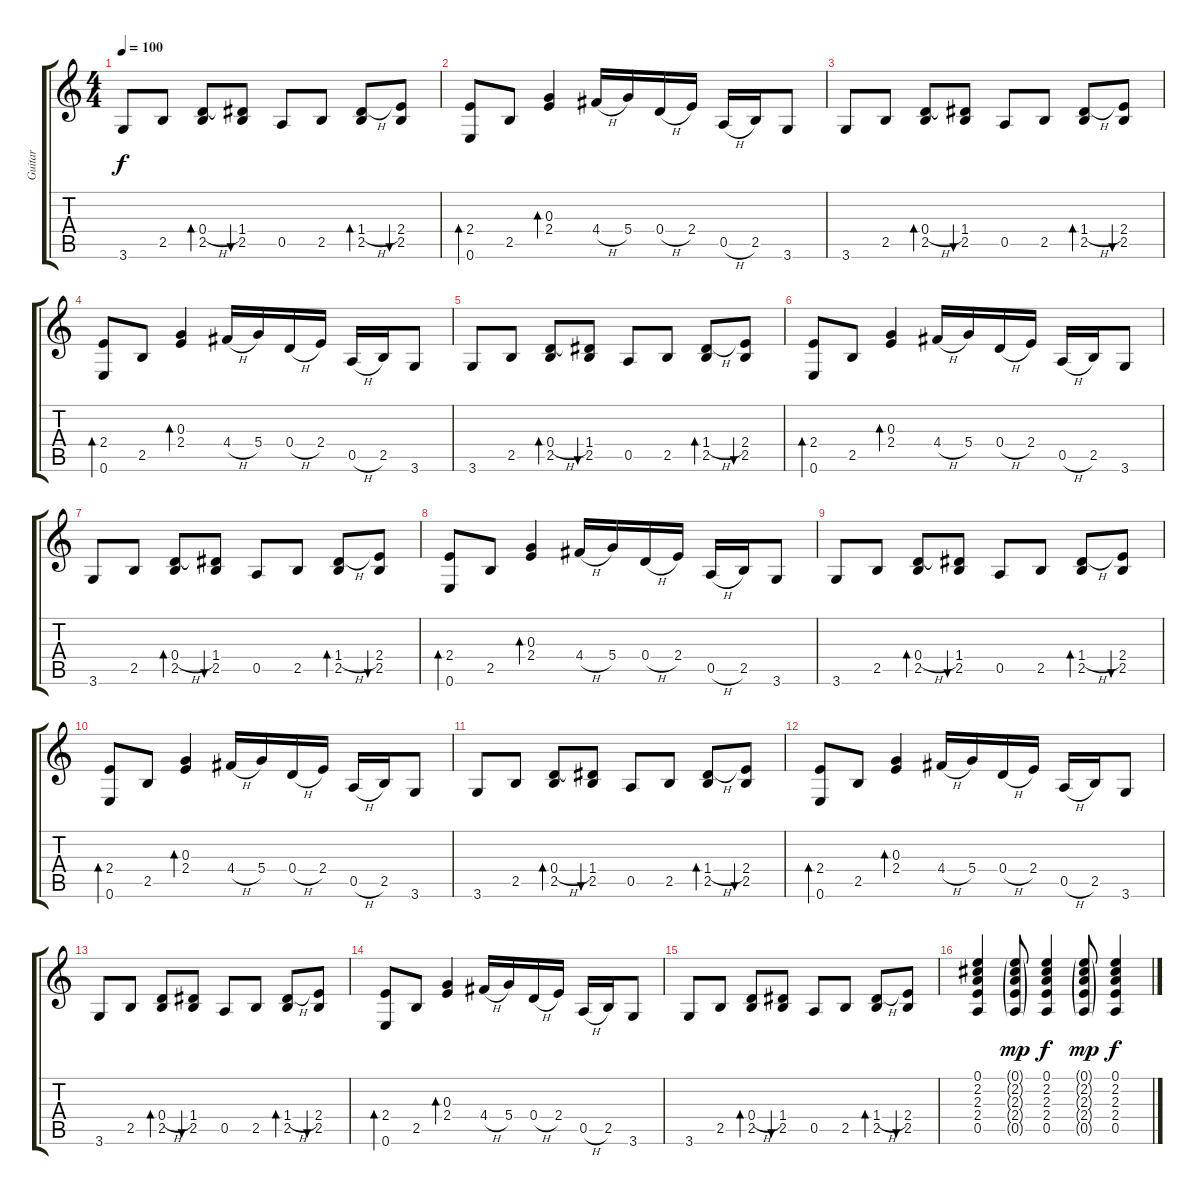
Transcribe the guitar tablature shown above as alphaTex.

\track ("Guitar" "Guitar") {instrument acousticguitarsteel}
\staff {score tabs}
\tuning (E4 B3 G3 D3 A2 E2) {hide}
\ts (4 4)
\tempo 100
\clef g2
\ks c
3.6.8{dy f} 2.5.8 (0.4{h} 2.5).8{bd 480} (1.4 2.5).8{bu 480} 0.5.8 2.5.8 (1.4{h} 2.5).8{bd 480} (2.4 2.5).8{bu 480} |
(2.4 0.6).8{bd 480} 2.5.8 (0.3 2.4).4{bd 480} 4.4{h}.16 5.4.16 0.4{h}.16 2.4.16 0.5{h}.16 2.5.16 3.6.8 |
3.6.8 2.5.8 (0.4{h} 2.5).8{bd 480} (1.4 2.5).8{bu 480} 0.5.8 2.5.8 (1.4{h} 2.5).8{bd 480} (2.4 2.5).8{bu 480} |
(2.4 0.6).8{bd 480} 2.5.8 (0.3 2.4).4{bd 480} 4.4{h}.16 5.4.16 0.4{h}.16 2.4.16 0.5{h}.16 2.5.16 3.6.8 |
3.6.8 2.5.8 (0.4{h} 2.5).8{bd 480} (1.4 2.5).8{bu 480} 0.5.8 2.5.8 (1.4{h} 2.5).8{bd 480} (2.4 2.5).8{bu 480} |
(2.4 0.6).8{bd 480} 2.5.8 (0.3 2.4).4{bd 480} 4.4{h}.16 5.4.16 0.4{h}.16 2.4.16 0.5{h}.16 2.5.16 3.6.8 |
3.6.8 2.5.8 (0.4{h} 2.5).8{bd 480} (1.4 2.5).8{bu 480} 0.5.8 2.5.8 (1.4{h} 2.5).8{bd 480} (2.4 2.5).8{bu 480} |
(2.4 0.6).8{bd 480} 2.5.8 (0.3 2.4).4{bd 480} 4.4{h}.16 5.4.16 0.4{h}.16 2.4.16 0.5{h}.16 2.5.16 3.6.8 |
3.6.8 2.5.8 (0.4{h} 2.5).8{bd 480} (1.4 2.5).8{bu 480} 0.5.8 2.5.8 (1.4{h} 2.5).8{bd 480} (2.4 2.5).8{bu 480} |
(2.4 0.6).8{bd 480} 2.5.8 (0.3 2.4).4{bd 480} 4.4{h}.16 5.4.16 0.4{h}.16 2.4.16 0.5{h}.16 2.5.16 3.6.8 |
3.6.8 2.5.8 (0.4{h} 2.5).8{bd 480} (1.4 2.5).8{bu 480} 0.5.8 2.5.8 (1.4{h} 2.5).8{bd 480} (2.4 2.5).8{bu 480} |
(2.4 0.6).8{bd 480} 2.5.8 (0.3 2.4).4{bd 480} 4.4{h}.16 5.4.16 0.4{h}.16 2.4.16 0.5{h}.16 2.5.16 3.6.8 |
3.6.8 2.5.8 (0.4{h} 2.5).8{bd 480} (1.4 2.5).8{bu 480} 0.5.8 2.5.8 (1.4{h} 2.5).8{bd 480} (2.4 2.5).8{bu 480} |
(2.4 0.6).8{bd 480} 2.5.8 (0.3 2.4).4{bd 480} 4.4{h}.16 5.4.16 0.4{h}.16 2.4.16 0.5{h}.16 2.5.16 3.6.8 |
3.6.8 2.5.8 (0.4{h} 2.5).8{bd 480} (1.4 2.5).8{bu 480} 0.5.8 2.5.8 (1.4{h} 2.5).8{bd 480} (2.4 2.5).8{bu 480} |
(0.1 2.2 2.3 2.4 0.5).4 (0.1{g} 2.2{g} 2.3{g} 2.4{g} 0.5{g}).8{dy mp} (0.1 2.2 2.3 2.4 0.5).4{dy f} (0.1{g} 2.2{g} 2.3{g} 2.4{g} 0.5{g}).8{dy mp} (0.1 2.2 2.3 2.4 0.5).4{dy f}
